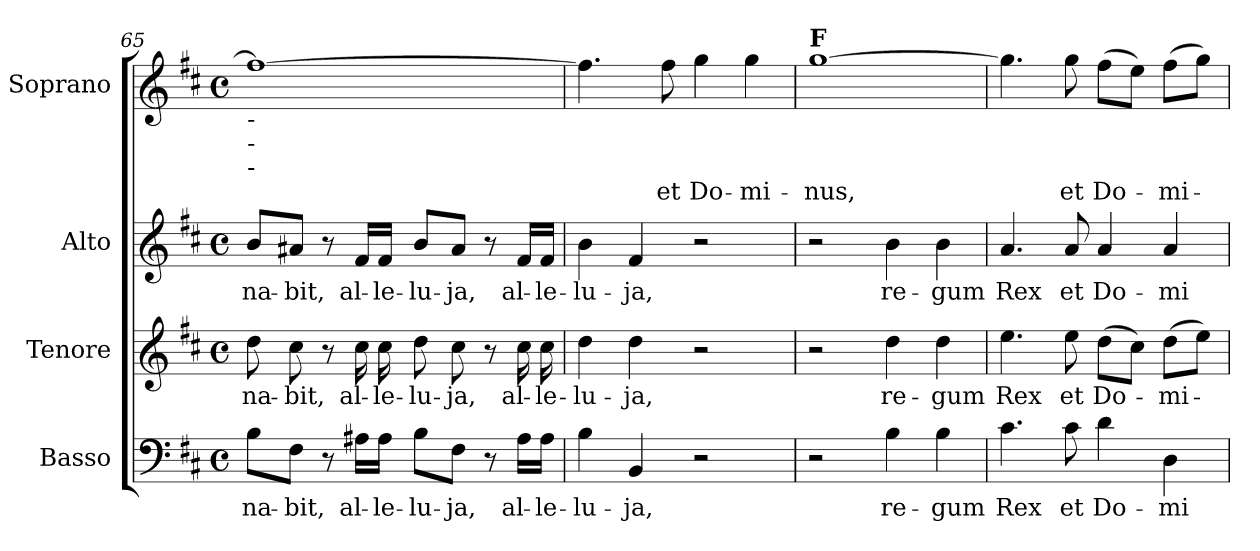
**kern	**text	**kern	**text	**kern	**text	**kern	**text
*part4	*part4	*part3	*part3	*part2	*part2	*part1	*part1
*staff4	*staff4	*staff3	*staff3	*staff2	*staff2	*staff1	*staff1
*I"Basso	*	*I"Tenore	*	*I"Alto	*	*I"Soprano	*
*I'B.	*	*I'T.	*	*I'A.	*	*I'S.	*
!!LO:LB:g=z
*clefF4	*	*clefG2	*	*clefG2	*	*clefG2	*
*	*	*ITrd7c12	*	*	*	*	*
*k[f#c#]	*	*k[f#c#]	*	*k[f#c#]	*	*k[f#c#]	*
*D:	*	*D:	*	*D:	*	*D:	*
*M4/4	*	*M4/4	*	*M4/4	*	*M4/4	*
*met(c)	*	*met(c)	*	*met(c)	*	*met(c)	*
=65	=65	=65	=65	=65	=65	=65	=65
!	!LO:LY:b:color=#000000	!	!	!	!	!	!
!	!	!	!LO:LY:b:color=#000000	!	!	!	!
!	!	!	!	!	!	!LO:TX:b:t=-	!
!	!	!	!	!	!	!LO:TX:b:t=-	!
!	!	!	!	!	!	!LO:TX:b:t=-	!
!	!	!	!	!	!LO:LY:b:color=#000000	!	!
8Bi\L	-na-	8di\	-na-	8bi/L	-na-	1ff#i_	.
!	!LO:LY:b:color=#000000	!	!	!	!	!	!
!	!	!	!LO:LY:b:color=#000000	!	!	!	!
!	!	!	!	!	!LO:LY:b:color=#000000	!	!
8F#i\J	-bit,	8c#i\	-bit,	8a#Xi/J	-bit,	.	.
8r	.	8r	.	8r	.	.	.
!	!LO:LY:b:color=#000000	!	!	!	!	!	!
!	!	!	!LO:LY:b:color=#000000	!	!	!	!
!	!	!	!	!	!LO:LY:b:color=#000000	!	!
16A#Xi\LL	al-	16c#i\	al-	16f#i/LL	al-	.	.
!	!LO:LY:b:color=#000000	!	!	!	!	!	!
!	!	!	!LO:LY:b:color=#000000	!	!	!	!
!	!	!	!	!	!LO:LY:b:color=#000000	!	!
16A#i\JJ	-le-	16c#i\	-le-	16f#i/JJ	-le-	.	.
!	!LO:LY:b:color=#000000	!	!	!	!	!	!
!	!	!	!LO:LY:b:color=#000000	!	!	!	!
!	!	!	!	!	!LO:LY:b:color=#000000	!	!
8Bi\L	-lu-	8di\	-lu-	8bi/L	-lu-	.	.
!	!LO:LY:b:color=#000000	!	!	!	!	!	!
!	!	!	!LO:LY:b:color=#000000	!	!	!	!
!	!	!	!	!	!LO:LY:b:color=#000000	!	!
8F#i\J	-ja,	8c#i\	-ja,	8a#i/J	-ja,	.	.
8r	.	8r	.	8r	.	.	.
!	!LO:LY:b:color=#000000	!	!	!	!	!	!
!	!	!	!LO:LY:b:color=#000000	!	!	!	!
!	!	!	!	!	!LO:LY:b:color=#000000	!	!
16A#i\LL	al-	16c#i\	al-	16f#i/LL	al-	.	.
!	!LO:LY:b:color=#000000	!	!	!	!	!	!
!	!	!	!LO:LY:b:color=#000000	!	!	!	!
!	!	!	!	!	!LO:LY:b:color=#000000	!	!
16A#i\JJ	-le-	16c#i\	-le-	16f#i/JJ	-le-	.	.
=66	=66	=66	=66	=66	=66	=66	=66
!	!LO:LY:b:color=#000000	!	!	!	!	!	!
!	!	!	!LO:LY:b:color=#000000	!	!	!	!
!	!	!	!	!	!LO:LY:b:color=#000000	!	!
4Bi\	-lu-	4di\	-lu-	4bi\	-lu-	4.ff#i\]	.
!	!LO:LY:b:color=#000000	!	!	!	!	!	!
!	!	!	!LO:LY:b:color=#000000	!	!	!	!
!	!	!	!	!	!LO:LY:b:color=#000000	!	!
4BBi/	-ja,	4di\	-ja,	4f#i/	-ja,	.	.
!	!	!	!	!	!	!	!LO:LY:b:color=#000000
.	.	.	.	.	.	8ff#i\	et
!	!	!	!	!	!	!	!LO:LY:b:color=#000000
2r	.	2r	.	2r	.	4ggi\	Do-
!	!	!	!	!	!	!	!LO:LY:b:color=#000000
.	.	.	.	.	.	4ggi\	-mi-
=67	=67	=67	=67	=67	=67	=67	=67
!	!	!	!	!	!	!LO:TX:a:B:t=F	!
!	!	!	!	!	!	!	!LO:LY:b:color=#000000
2r	.	2r	.	2r	.	[1ggi	-nus,
!	!LO:LY:b:color=#000000	!	!	!	!	!	!
!	!	!	!LO:LY:b:color=#000000	!	!	!	!
!	!	!	!	!	!LO:LY:b:color=#000000	!	!
4Bi\	re-	4di\	re-	4bi\	re-	.	.
!	!LO:LY:b:color=#000000	!	!	!	!	!	!
!	!	!	!LO:LY:b:color=#000000	!	!	!	!
!	!	!	!	!	!LO:LY:b:color=#000000	!	!
4Bi\	-gum	4di\	-gum	4bi\	-gum	.	.
!!LO:PB:g=z
=68	=68	=68	=68	=68	=68	=68	=68
!	!LO:LY:b:color=#000000	!	!	!	!	!	!
!	!	!	!LO:LY:b:color=#000000	!	!	!	!
!	!	!	!	!	!LO:LY:b:color=#000000	!	!
4.c#i\	Rex	4.ei\	Rex	4.ai/	Rex	4.ggi\]	.
!	!LO:LY:b:color=#000000	!	!	!	!	!	!
!	!	!	!LO:LY:b:color=#000000	!	!	!	!
!	!	!	!	!	!LO:LY:b:color=#000000	!	!
!	!	!	!	!	!	!	!LO:LY:b:color=#000000
8c#i\	et	8ei\	et	8ai/	et	8ggi\	et
!	!LO:LY:b:color=#000000	!	!	!	!	!	!
!	!	!	!LO:LY:b:color=#000000	!	!	!	!
!	!	!	!	!	!LO:LY:b:color=#000000	!	!
!	!	!	!	!	!	!	!LO:LY:b:color=#000000
4di\	Do-	(8di\L	Do-	4ai/	Do-	(8ff#i\L	Do-
.	.	8c#i\J)	.	.	.	8eei\J)	.
!	!LO:LY:b:color=#000000	!	!	!	!	!	!
!	!	!	!LO:LY:b:color=#000000	!	!	!	!
!	!	!	!	!	!LO:LY:b:color=#000000	!	!
!	!	!	!	!	!	!	!LO:LY:b:color=#000000
4Di\	-mi-	(8di\L	-mi-	4ai/	-mi-	(8ff#i\L	-mi-
.	.	8ei\J)	.	.	.	8ggi\J)	.
=	=	=	=	=	=	=	=
*-	*-	*-	*-	*-	*-	*-	*-
